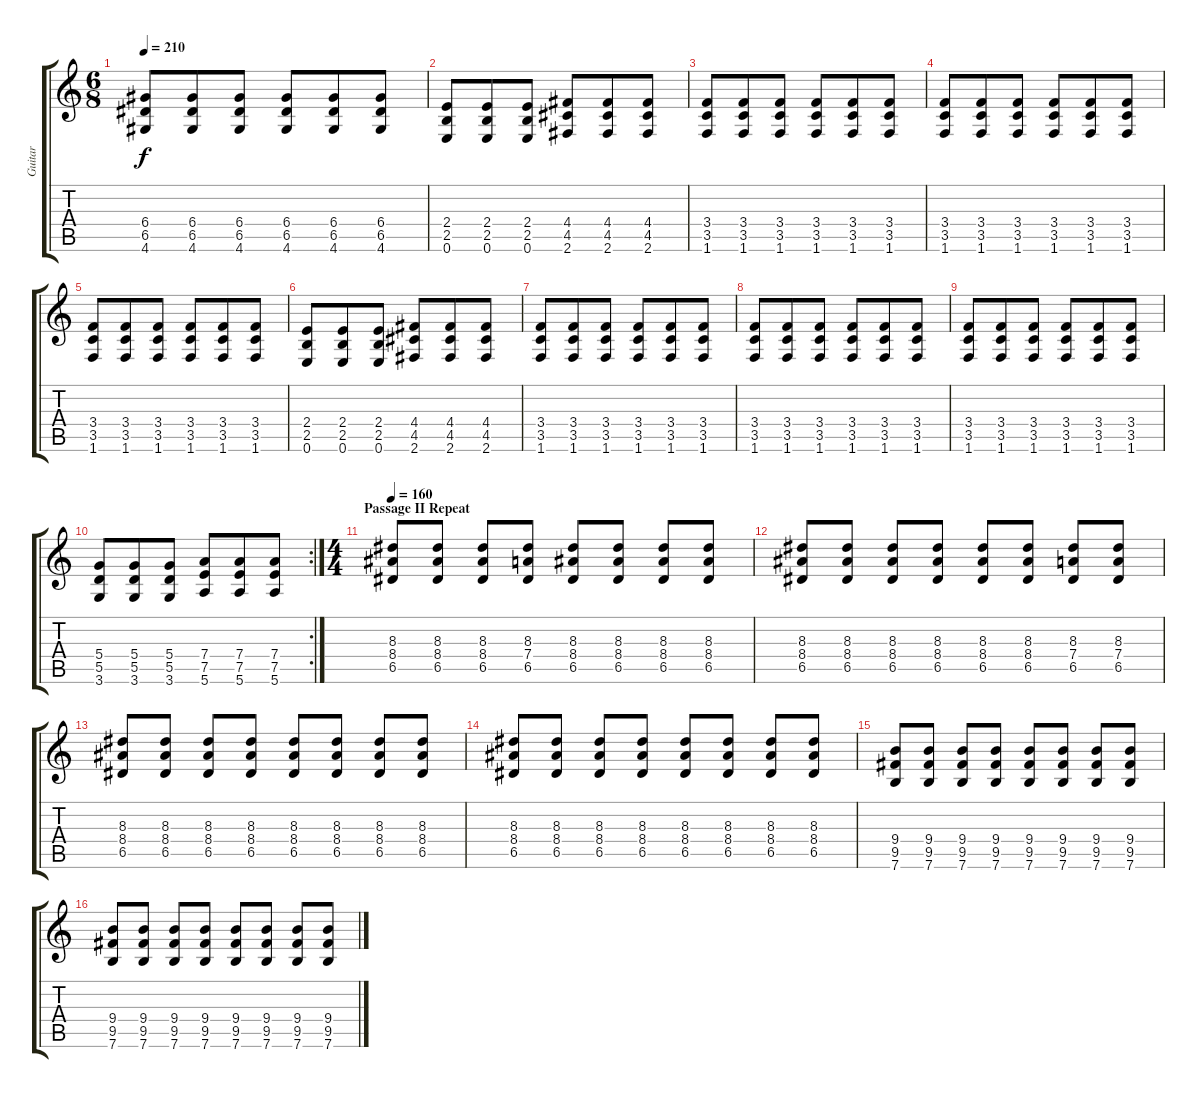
\track ("Guitar" "Guitar") {instrument distortionguitar}
\staff {score tabs}
\tuning (E4 B3 G3 D3 A2 E2) {hide}
\ts (6 8)
\tempo 210
\clef g2
\ks c
(6.4 6.5 4.6).8{dy f} (6.4 6.5 4.6).8 (6.4 6.5 4.6).8 (6.4 6.5 4.6).8 (6.4 6.5 4.6).8 (6.4 6.5 4.6).8 |
(2.4 2.5 0.6).8 (2.4 2.5 0.6).8 (2.4 2.5 0.6).8 (4.4 4.5 2.6).8 (4.4 4.5 2.6).8 (4.4 4.5 2.6).8 |
(3.4 3.5 1.6).8 (3.4 3.5 1.6).8 (3.4 3.5 1.6).8 (3.4 3.5 1.6).8 (3.4 3.5 1.6).8 (3.4 3.5 1.6).8 |
(3.4 3.5 1.6).8 (3.4 3.5 1.6).8 (3.4 3.5 1.6).8 (3.4 3.5 1.6).8 (3.4 3.5 1.6).8 (3.4 3.5 1.6).8 |
(3.4 3.5 1.6).8 (3.4 3.5 1.6).8 (3.4 3.5 1.6).8 (3.4 3.5 1.6).8 (3.4 3.5 1.6).8 (3.4 3.5 1.6).8 |
(2.4 2.5 0.6).8 (2.4 2.5 0.6).8 (2.4 2.5 0.6).8 (4.4 4.5 2.6).8 (4.4 4.5 2.6).8 (4.4 4.5 2.6).8 |
(3.4 3.5 1.6).8 (3.4 3.5 1.6).8 (3.4 3.5 1.6).8 (3.4 3.5 1.6).8 (3.4 3.5 1.6).8 (3.4 3.5 1.6).8 |
(3.4 3.5 1.6).8 (3.4 3.5 1.6).8 (3.4 3.5 1.6).8 (3.4 3.5 1.6).8 (3.4 3.5 1.6).8 (3.4 3.5 1.6).8 |
(3.4 3.5 1.6).8 (3.4 3.5 1.6).8 (3.4 3.5 1.6).8 (3.4 3.5 1.6).8 (3.4 3.5 1.6).8 (3.4 3.5 1.6).8 |
\rc 2
(5.4 5.5 3.6).8 (5.4 5.5 3.6).8 (5.4 5.5 3.6).8 (7.4 7.5 5.6).8 (7.4 7.5 5.6).8 (7.4 7.5 5.6).8 |
\ts (4 4)
\section ("" "Passage II Repeat")
\tempo 160
(8.3 8.4 6.5).8 (8.3 8.4 6.5).8 (8.3 8.4 6.5).8 (8.3 7.4 6.5).8 (8.3 8.4 6.5).8 (8.3 8.4 6.5).8 (8.3 8.4 6.5).8 (8.3 8.4 6.5).8 |
(8.3 8.4 6.5).8 (8.3 8.4 6.5).8 (8.3 8.4 6.5).8 (8.3 8.4 6.5).8 (8.3 8.4 6.5).8 (8.3 8.4 6.5).8 (8.3 7.4 6.5).8 (8.3 7.4 6.5).8 |
(8.3 8.4 6.5).8 (8.3 8.4 6.5).8 (8.3 8.4 6.5).8 (8.3 8.4 6.5).8 (8.3 8.4 6.5).8 (8.3 8.4 6.5).8 (8.3 8.4 6.5).8 (8.3 8.4 6.5).8 |
(8.3 8.4 6.5).8 (8.3 8.4 6.5).8 (8.3 8.4 6.5).8 (8.3 8.4 6.5).8 (8.3 8.4 6.5).8 (8.3 8.4 6.5).8 (8.3 8.4 6.5).8 (8.3 8.4 6.5).8 |
(9.4 9.5 7.6).8 (9.4 9.5 7.6).8 (9.4 9.5 7.6).8 (9.4 9.5 7.6).8 (9.4 9.5 7.6).8 (9.4 9.5 7.6).8 (9.4 9.5 7.6).8 (9.4 9.5 7.6).8 |
(9.4 9.5 7.6).8 (9.4 9.5 7.6).8 (9.4 9.5 7.6).8 (9.4 9.5 7.6).8 (9.4 9.5 7.6).8 (9.4 9.5 7.6).8 (9.4 9.5 7.6).8 (9.4 9.5 7.6).8
